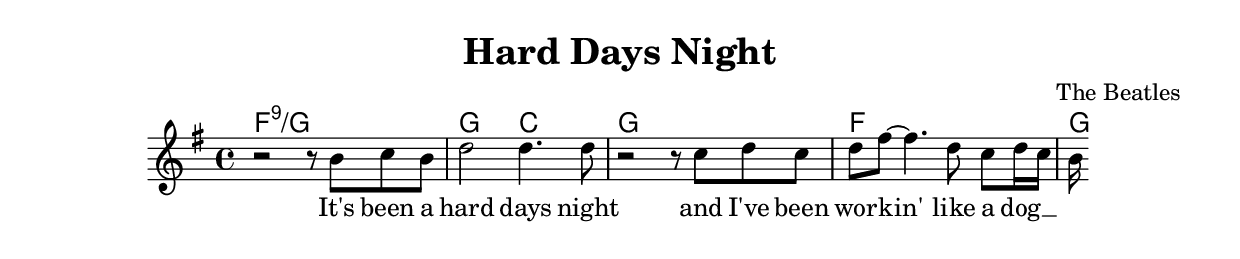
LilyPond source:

\version "2.18.2" 
\midi { }
\header {
    title = "Hard Days Night"
    composer = "The Beatles"
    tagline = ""
}
\score {
<<
    \chords { f1:9/g g2 c g1 f g }
    \relative c'' {
        \key g \major
        \time 4/4
        r2 r8 b8 c b
        d2 d4. d8
        r2 r8 c d c
        d fis8~ fis4. d8 c d16 c b 
    }
    \addlyrics { It's been a hard days night and I've been wor -- kin' like a dog __}
>>
}
